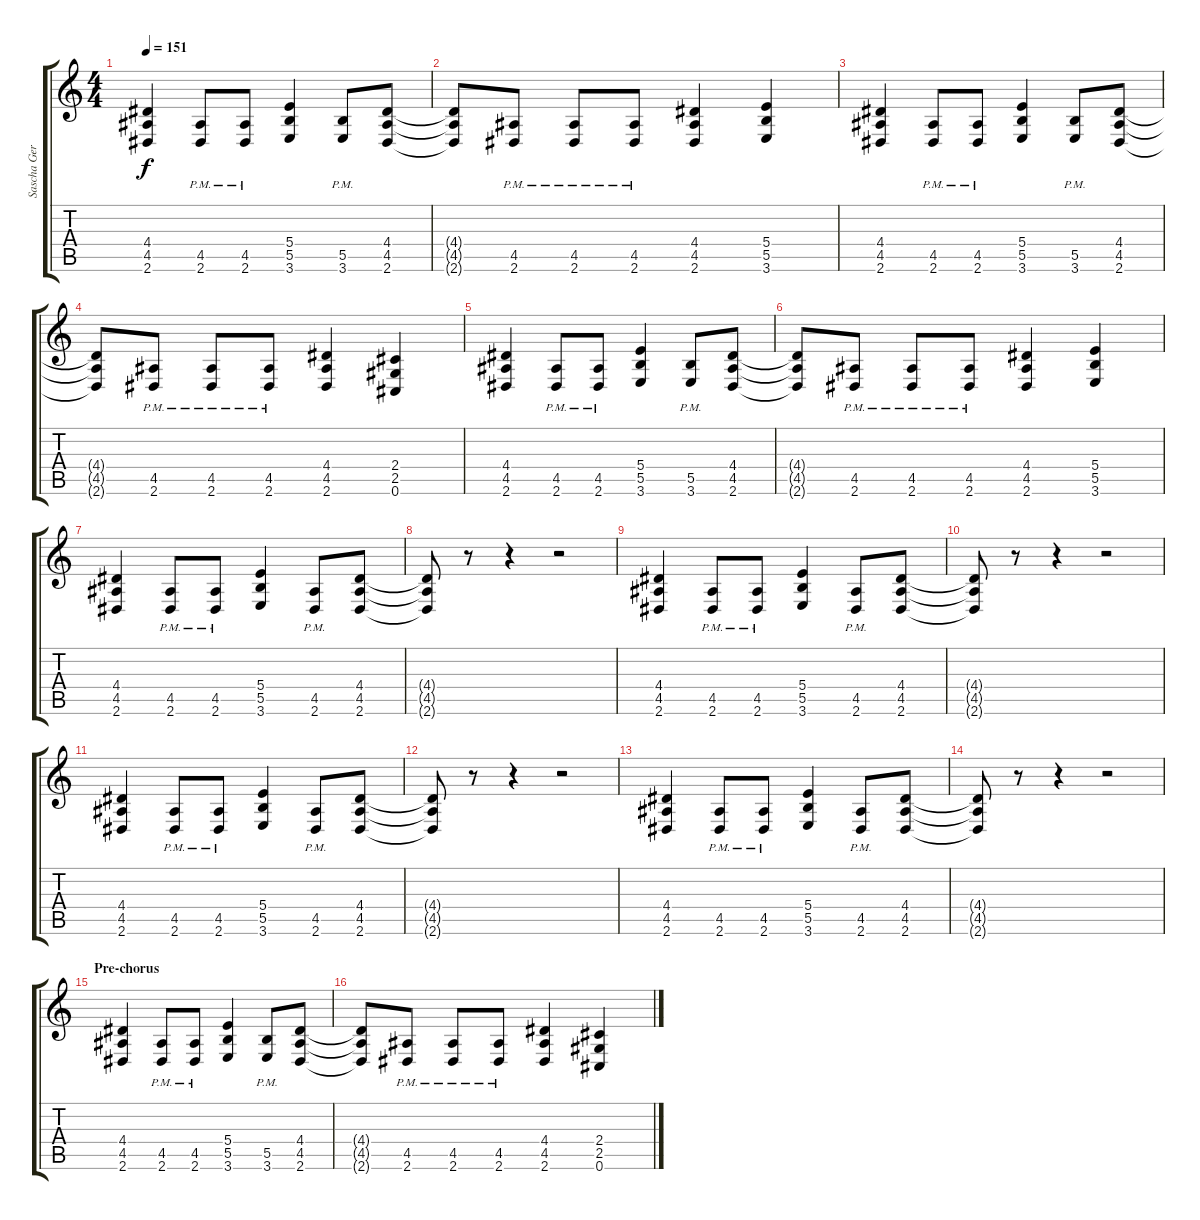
\track ("Sascha Gerbig" "Sascha Ger") {instrument overdrivenguitar}
\staff {score tabs}
\tuning (Db4 Ab3 E3 B2 Gb2 Db2) {hide}
\ts (4 4)
\tempo 151
\clef g2
\ks c
(4.4 4.5 2.6).4{dy f} (4.5{pm} 2.6{pm}).8 (4.5{pm} 2.6{pm}).8 (5.4 5.5 3.6).4 (5.5{pm} 3.6{pm}).8 (4.4 4.5 2.6).8 |
(4.4{t} 4.5{t} 2.6{t}).8 (4.5{pm} 2.6{pm}).8 (4.5{pm} 2.6{pm}).8 (4.5{pm} 2.6{pm}).8 (4.4 4.5 2.6).4 (5.4 5.5 3.6).4 |
(4.4 4.5 2.6).4 (4.5{pm} 2.6{pm}).8 (4.5{pm} 2.6{pm}).8 (5.4 5.5 3.6).4 (5.5{pm} 3.6{pm}).8 (4.4 4.5 2.6).8 |
(4.4{t} 4.5{t} 2.6{t}).8 (4.5{pm} 2.6{pm}).8 (4.5{pm} 2.6{pm}).8 (4.5{pm} 2.6{pm}).8 (4.4 4.5 2.6).4 (2.4 2.5 0.6).4 |
(4.4 4.5 2.6).4 (4.5{pm} 2.6{pm}).8 (4.5{pm} 2.6{pm}).8 (5.4 5.5 3.6).4 (5.5{pm} 3.6{pm}).8 (4.4 4.5 2.6).8 |
(4.4{t} 4.5{t} 2.6{t}).8 (4.5{pm} 2.6{pm}).8 (4.5{pm} 2.6{pm}).8 (4.5{pm} 2.6{pm}).8 (4.4 4.5 2.6).4 (5.4 5.5 3.6).4 |
(4.4 4.5 2.6).4 (4.5{pm} 2.6{pm}).8 (4.5{pm} 2.6{pm}).8 (5.4 5.5 3.6).4 (4.5{pm} 2.6{pm}).8 (4.4 4.5 2.6).8 |
(4.4{t} 4.5{t} 2.6{t}).8 r.8 r.4 r.2 |
(4.4 4.5 2.6).4 (4.5{pm} 2.6{pm}).8 (4.5{pm} 2.6{pm}).8 (5.4 5.5 3.6).4 (4.5{pm} 2.6{pm}).8 (4.4 4.5 2.6).8 |
(4.4{t} 4.5{t} 2.6{t}).8 r.8 r.4 r.2 |
(4.4 4.5 2.6).4 (4.5{pm} 2.6{pm}).8 (4.5{pm} 2.6{pm}).8 (5.4 5.5 3.6).4 (4.5{pm} 2.6{pm}).8 (4.4 4.5 2.6).8 |
(4.4{t} 4.5{t} 2.6{t}).8 r.8 r.4 r.2 |
(4.4 4.5 2.6).4 (4.5{pm} 2.6{pm}).8 (4.5{pm} 2.6{pm}).8 (5.4 5.5 3.6).4 (4.5{pm} 2.6{pm}).8 (4.4 4.5 2.6).8 |
(4.4{t} 4.5{t} 2.6{t}).8 r.8 r.4 r.2 |
\section ("" "Pre-chorus")
(4.4 4.5 2.6).4 (4.5{pm} 2.6{pm}).8 (4.5{pm} 2.6{pm}).8 (5.4 5.5 3.6).4 (5.5{pm} 3.6{pm}).8 (4.4 4.5 2.6).8 |
(4.4{t} 4.5{t} 2.6{t}).8 (4.5{pm} 2.6{pm}).8 (4.5{pm} 2.6{pm}).8 (4.5{pm} 2.6{pm}).8 (4.4 4.5 2.6).4 (2.4 2.5 0.6).4
